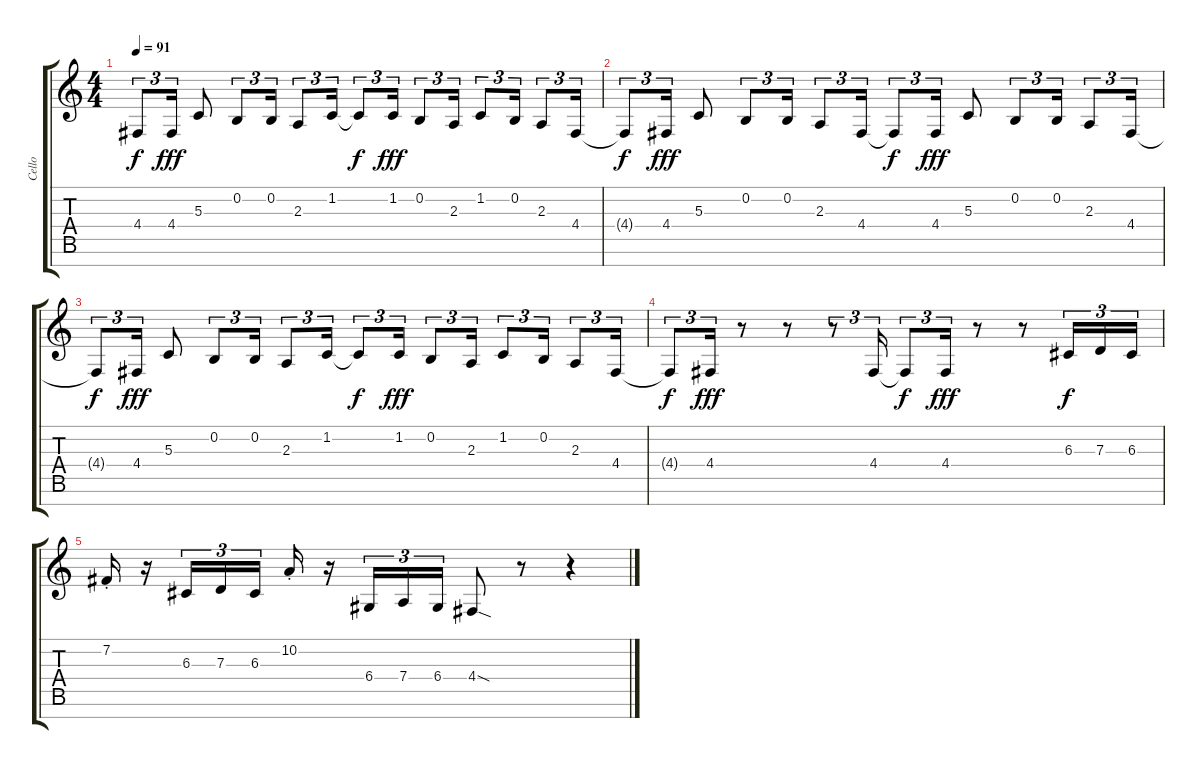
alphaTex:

\track ("Cello" "Cello") {instrument cello}
\staff {score tabs}
\tuning (E4 B3 G3 D3 A2 E2 B1) {hide}
\ts (4 4)
\tempo 91
\clef g2
\ks c
4.4{t}.8{tu (3 2) dy f} 4.4.16{tu (3 2) dy fff} 5.3.8 0.2.8{tu (3 2)} 0.2.16{tu (3 2)} 2.3.8{tu (3 2)} 1.2.16{tu (3 2)} 1.2{t}.8{tu (3 2) dy f} 1.2.16{tu (3 2) dy fff} 0.2.8{tu (3 2)} 2.3.16{tu (3 2)} 1.2.8{tu (3 2)} 0.2.16{tu (3 2)} 2.3.8{tu (3 2)} 4.4.16{tu (3 2)} |
4.4{t}.8{tu (3 2) dy f} 4.4.16{tu (3 2) dy fff} 5.3.8 0.2.8{tu (3 2)} 0.2.16{tu (3 2)} 2.3.8{tu (3 2)} 4.4.16{tu (3 2)} 4.4{t}.8{tu (3 2) dy f} 4.4.16{tu (3 2) dy fff} 5.3.8 0.2.8{tu (3 2)} 0.2.16{tu (3 2)} 2.3.8{tu (3 2)} 4.4.16{tu (3 2)} |
4.4{t}.8{tu (3 2) dy f} 4.4.16{tu (3 2) dy fff} 5.3.8 0.2.8{tu (3 2)} 0.2.16{tu (3 2)} 2.3.8{tu (3 2)} 1.2.16{tu (3 2)} 1.2{t}.8{tu (3 2) dy f} 1.2.16{tu (3 2) dy fff} 0.2.8{tu (3 2)} 2.3.16{tu (3 2)} 1.2.8{tu (3 2)} 0.2.16{tu (3 2)} 2.3.8{tu (3 2)} 4.4.16{tu (3 2)} |
4.4{t}.8{tu (3 2) dy f} 4.4.16{tu (3 2) dy fff} r.8 r.8 r.8{tu (3 2)} 4.4.16{tu (3 2)} 4.4{t}.8{tu (3 2) dy f} 4.4.16{tu (3 2) dy fff} r.8 r.8 6.3.16{tu (3 2) dy f} 7.3.16{tu (3 2)} 6.3.16{tu (3 2)} |
7.2{st}.16 r.16 6.3.16{tu (3 2)} 7.3.16{tu (3 2)} 6.3.16{tu (3 2)} 10.2{st}.16 r.16 6.4.16{tu (3 2)} 7.4.16{tu (3 2)} 6.4.16{tu (3 2)} 4.4{sod}.8 r.8 r.4
